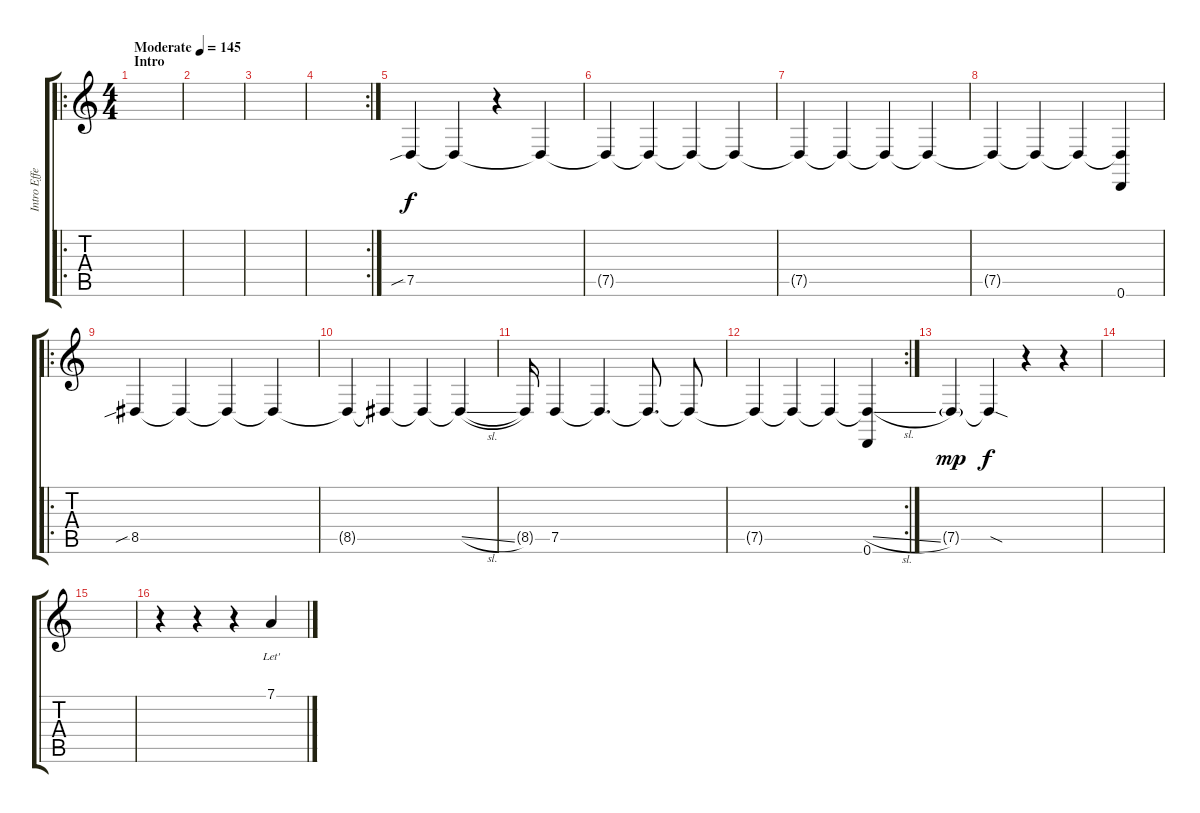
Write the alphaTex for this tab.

\track ("Intro Effekt + Voice" "Intro Effe") {instrument lead3calliope}
\staff {score tabs}
\tuning (D4 A3 F3 C3 G2 D2) {hide}
\ro
\ts (4 4)
\section ("" "Intro")
\tempo (145 "Moderate")
\clef g2
\ks c
|
|
|
\rc 2
|
7.5{sib}.4{volume 14} 7.5{t}.4 r.4 7.5{t}.4 |
7.5{t}.4 7.5{t}.4 7.5{t}.4 7.5{t}.4 |
7.5{t}.4 7.5{t}.4 7.5{t}.4 7.5{t}.4 |
7.5{t}.4 7.5{t}.4 7.5{t}.4 (7.5{t} 0.6).4 |
\ro
8.5{sib}.4 8.5{t}.4 8.5{t}.4 8.5{t}.4 |
8.5{t}.4 8.5{t}.4 8.5{t}.4 8.5{sl t}.4 |
8.5{t}.16 7.5.4 7.5{t}.4{d} 7.5{t}.8{d} 7.5{t}.8 |
\rc 2
7.5{t}.4 7.5{t}.4 7.5{t}.4 (7.5{sl t} 0.6).4 |
7.5{g}.4{dy mp volume 16 instrument lead2sawtooth} 7.5{sod t}.4{dy f} r.4 r.4 |
|
|
r.4 r.4 r.4 7.1.4{lyrics (0 "Let'") lyrics (1 "") lyrics (2 "") lyrics (3 "") lyrics (4 "")}
